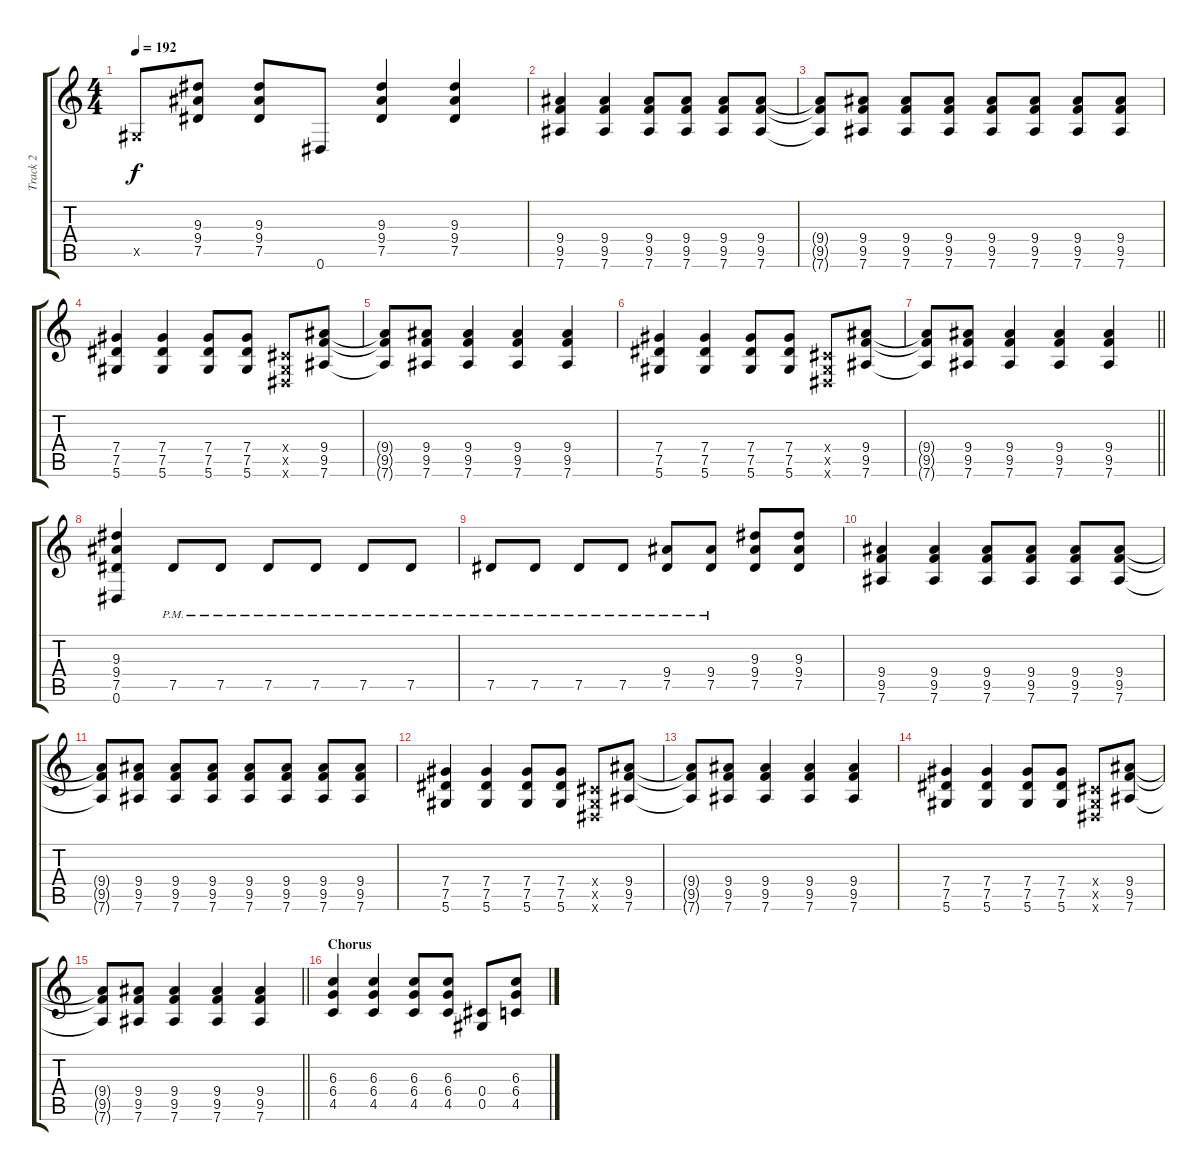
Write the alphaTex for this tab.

\track ("Track 2" "Track 2") {instrument distortionguitar}
\staff {score tabs}
\tuning (Eb4 Bb3 Gb3 Db3 Ab2 Eb2) {hide}
\ts (4 4)
\tempo 192
\clef g2
\ks c
0.5{x}.8{dy f} (9.3 9.4 7.5).8 (9.3 9.4 7.5).8 0.6.8 (9.3 9.4 7.5).4 (9.3 9.4 7.5).4 |
(9.4 9.5 7.6).4 (9.4 9.5 7.6).4 (9.4 9.5 7.6).8 (9.4 9.5 7.6).8 (9.4 9.5 7.6).8 (9.4 9.5 7.6).8 |
(9.4{t} 9.5{t} 7.6{t}).8 (9.4 9.5 7.6).8 (9.4 9.5 7.6).8 (9.4 9.5 7.6).8 (9.4 9.5 7.6).8 (9.4 9.5 7.6).8 (9.4 9.5 7.6).8 (9.4 9.5 7.6).8 |
(7.4 7.5 5.6).4 (7.4 7.5 5.6).4 (7.4 7.5 5.6).8 (7.4 7.5 5.6).8 (0.4{x} 0.5{x} 0.6{x}).8 (9.4 9.5 7.6).8 |
(9.4{t} 9.5{t} 7.6{t}).8 (9.4 9.5 7.6).8 (9.4 9.5 7.6).4 (9.4 9.5 7.6).4 (9.4 9.5 7.6).4 |
(7.4 7.5 5.6).4 (7.4 7.5 5.6).4 (7.4 7.5 5.6).8 (7.4 7.5 5.6).8 (0.4{x} 0.5{x} 0.6{x}).8 (9.4 9.5 7.6).8 |
\barLineRight lightlight
(9.4{t} 9.5{t} 7.6{t}).8 (9.4 9.5 7.6).8 (9.4 9.5 7.6).4 (9.4 9.5 7.6).4 (9.4 9.5 7.6).4 |
(9.3 9.4 7.5 0.6).4 7.5{pm}.8 7.5{pm}.8 7.5{pm}.8 7.5{pm}.8 7.5{pm}.8 7.5{pm}.8 |
7.5{pm}.8 7.5{pm}.8 7.5{pm}.8 7.5{pm}.8 (9.4{pm} 7.5{pm}).8 (9.4{pm} 7.5{pm}).8 (9.3 9.4 7.5).8 (9.3 9.4 7.5).8 |
(9.4 9.5 7.6).4 (9.4 9.5 7.6).4 (9.4 9.5 7.6).8 (9.4 9.5 7.6).8 (9.4 9.5 7.6).8 (9.4 9.5 7.6).8 |
(9.4{t} 9.5{t} 7.6{t}).8 (9.4 9.5 7.6).8 (9.4 9.5 7.6).8 (9.4 9.5 7.6).8 (9.4 9.5 7.6).8 (9.4 9.5 7.6).8 (9.4 9.5 7.6).8 (9.4 9.5 7.6).8 |
(7.4 7.5 5.6).4 (7.4 7.5 5.6).4 (7.4 7.5 5.6).8 (7.4 7.5 5.6).8 (0.4{x} 0.5{x} 0.6{x}).8 (9.4 9.5 7.6).8 |
(9.4{t} 9.5{t} 7.6{t}).8 (9.4 9.5 7.6).8 (9.4 9.5 7.6).4 (9.4 9.5 7.6).4 (9.4 9.5 7.6).4 |
(7.4 7.5 5.6).4 (7.4 7.5 5.6).4 (7.4 7.5 5.6).8 (7.4 7.5 5.6).8 (0.4{x} 0.5{x} 0.6{x}).8 (9.4 9.5 7.6).8 |
\barLineRight lightlight
(9.4{t} 9.5{t} 7.6{t}).8 (9.4 9.5 7.6).8 (9.4 9.5 7.6).4 (9.4 9.5 7.6).4 (9.4 9.5 7.6).4 |
\section ("" "Chorus")
(6.3 6.4 4.5).4 (6.3 6.4 4.5).4 (6.3 6.4 4.5).8 (6.3 6.4 4.5).8 (0.4 0.5).8 (6.3 6.4 4.5).8
